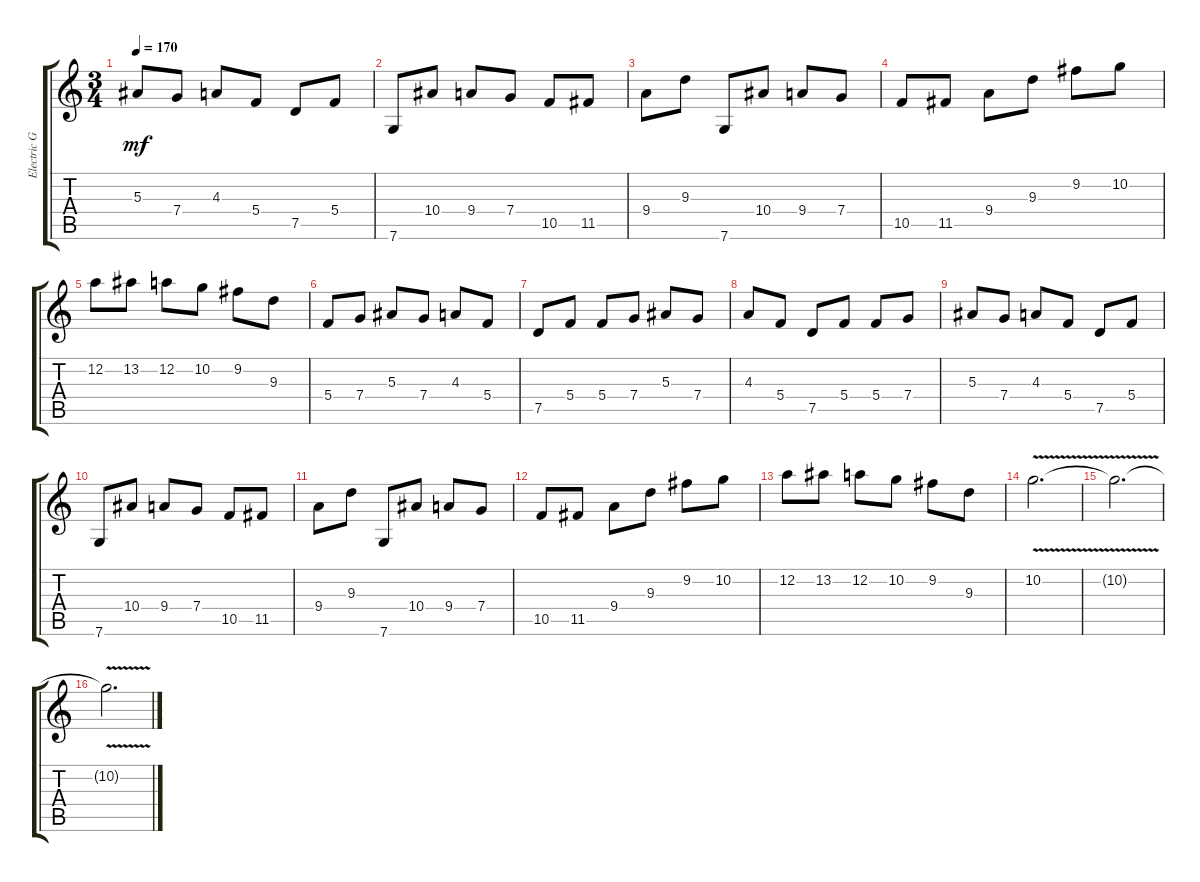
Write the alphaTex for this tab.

\track ("Electric Guitar" "Electric G") {instrument distortionguitar}
\staff {score tabs}
\tuning (D4 A3 F3 C3 G2 C2) {hide}
\ts (3 4)
\tempo 170
\clef g2
\ks c
5.3.8{dy mf} 7.4.8 4.3.8 5.4.8 7.5.8 5.4.8 |
7.6.8 10.4.8 9.4.8 7.4.8 10.5.8 11.5.8 |
9.4.8 9.3.8 7.6.8 10.4.8 9.4.8 7.4.8 |
10.5.8 11.5.8 9.4.8 9.3.8 9.2.8 10.2.8 |
12.2.8 13.2.8 12.2.8 10.2.8 9.2.8 9.3.8 |
5.4.8 7.4.8 5.3.8 7.4.8 4.3.8 5.4.8 |
7.5.8 5.4.8 5.4.8 7.4.8 5.3.8 7.4.8 |
4.3.8 5.4.8 7.5.8 5.4.8 5.4.8 7.4.8 |
5.3.8 7.4.8 4.3.8 5.4.8 7.5.8 5.4.8 |
7.6.8 10.4.8 9.4.8 7.4.8 10.5.8 11.5.8 |
9.4.8 9.3.8 7.6.8 10.4.8 9.4.8 7.4.8 |
10.5.8 11.5.8 9.4.8 9.3.8 9.2.8 10.2.8 |
12.2.8 13.2.8 12.2.8 10.2.8 9.2.8 9.3.8 |
10.2{v}.2{d} |
10.2{v t}.2{d} |
10.2{v t}.2{d}
